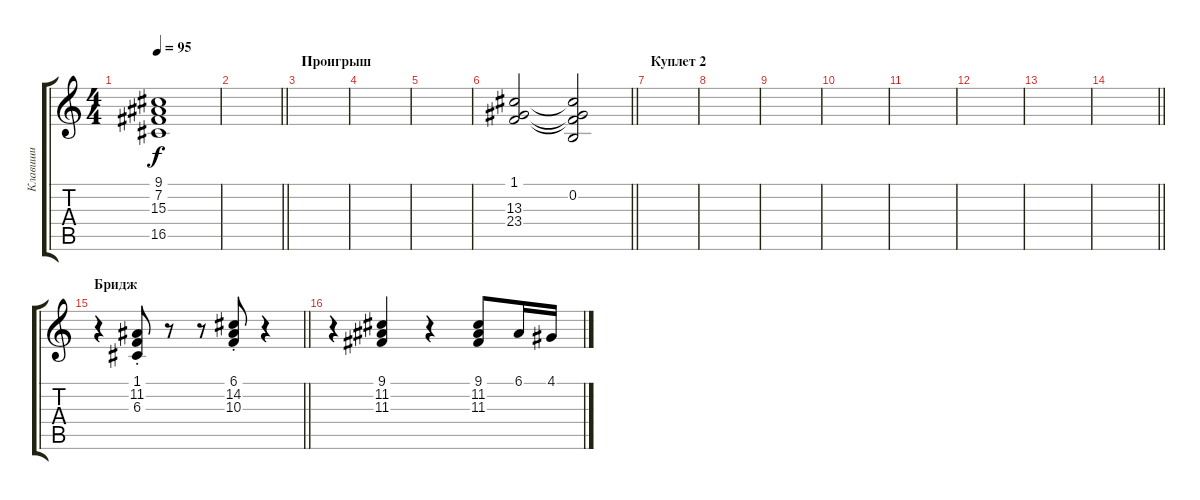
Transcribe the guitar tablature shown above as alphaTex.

\track ("Клавиши" "Клавиши") {instrument rockorgan}
\staff {score tabs}
\tuning (E4 B3 G3 D3 A2 E2) {hide}
\ts (4 4)
\tempo 95
\clef g2
\ks c
(9.1 7.2 15.3 16.5).1{dy f} |
\barLineRight lightlight
|
\section ("" "Проигрыш")
|
|
|
\barLineRight lightlight
(1.1 13.3 23.4).2{volume 12} (1.1{t} 0.2 13.3{t} 23.4{t}).2 |
\section ("" "Куплет 2")
|
|
|
|
|
|
|
\barLineRight lightlight
|
\section ("" "Бридж")
\barLineRight lightlight
r.4{volume 8 balance 8 instrument rockorgan} (1.1{st} 11.2{st} 6.3{st}).8 r.8 r.8 (6.1{st} 14.2{st} 10.3{st}).8 r.4 |
r.4 (9.1 11.2 11.3).4 r.4 (9.1 11.2 11.3).8 6.1.16 4.1.16
